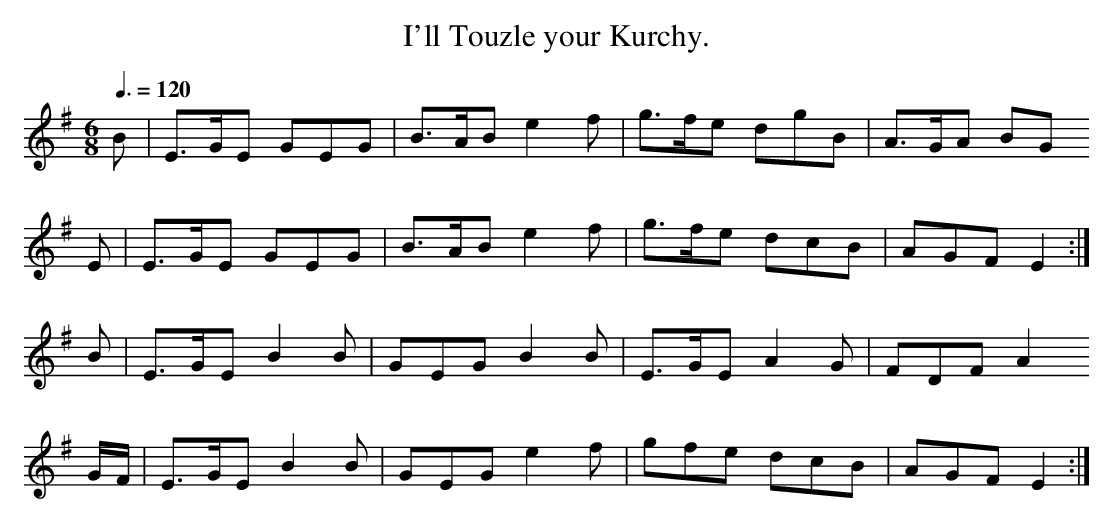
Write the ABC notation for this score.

X:1
T:I'll Touzle your Kurchy.
M:6/8
L:1/8
Q:3/8=120
K:E minor
B   |E>GE GEG|B>AB e2f|g>fe dgB|A>GA BG
E   |E>GE GEG|B>AB e2f|g>fe dcB|AGF  E2:|
B   |E>GE B2B|GEG  B2B|E>GE A2G|FDF  A2
G/F/|E>GE B2B|GEG  e2f|gfe  dcB|AGF  E2:|
